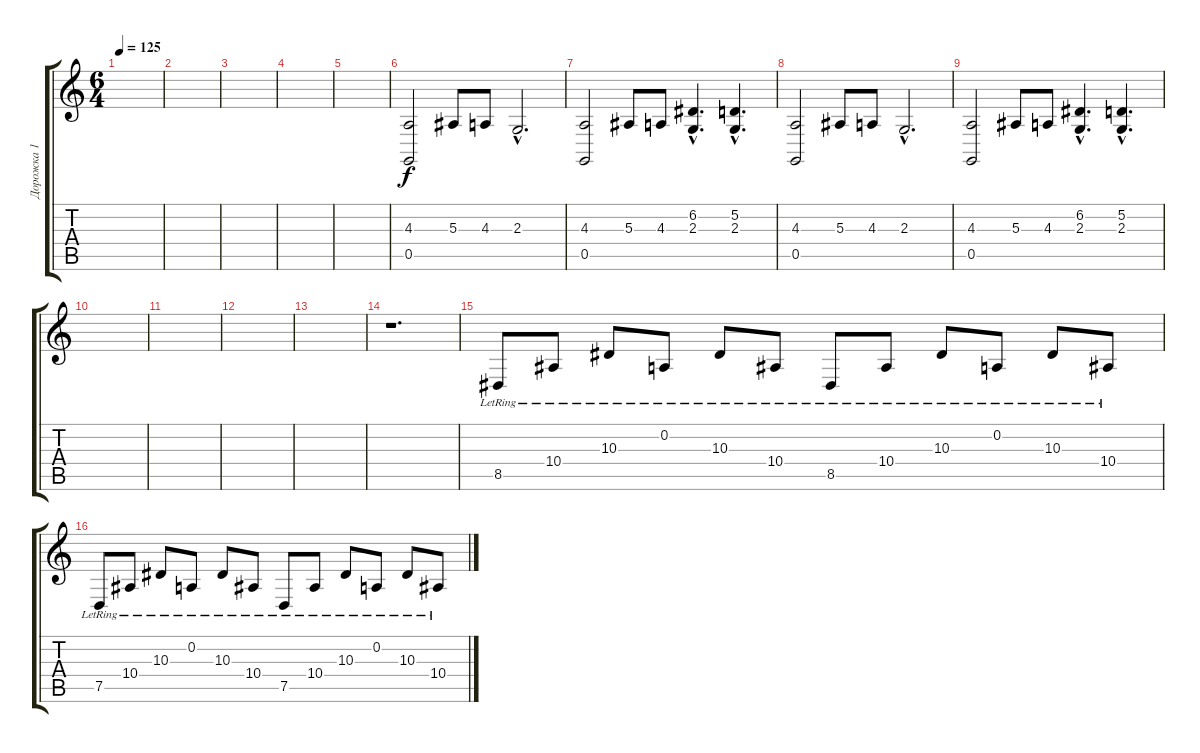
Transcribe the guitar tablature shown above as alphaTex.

\track ("Дорожка 1" "Дорожка 1") {instrument acousticgrandpiano}
\staff {score tabs}
\tuning (D4 A3 F3 C3 G2 D2) {hide}
\ts (6 4)
\tempo 125
\clef g2
\ks c
|
|
|
|
|
(4.3 0.5).2 5.3.8 4.3.8 2.3{hac}.2{d} |
(4.3 0.5).2 5.3.8 4.3.8 (6.2{hac} 2.3{hac}).4{d} (5.2{hac} 2.3{hac}).4{d} |
(4.3 0.5).2 5.3.8 4.3.8 2.3{hac}.2{d} |
(4.3 0.5).2 5.3.8 4.3.8 (6.2{hac} 2.3{hac}).4{d} (5.2{hac} 2.3{hac}).4{d} |
|
|
|
|
r.1{d} |
8.5{lr}.8 10.4{lr}.8 10.3{lr}.8 0.2{lr}.8 10.3{lr}.8 10.4{lr}.8 8.5{lr}.8 10.4{lr}.8 10.3{lr}.8 0.2{lr}.8 10.3{lr}.8 10.4{lr}.8 |
7.5{lr}.8 10.4{lr}.8 10.3{lr}.8 0.2{lr}.8 10.3{lr}.8 10.4{lr}.8 7.5{lr}.8 10.4{lr}.8 10.3{lr}.8 0.2{lr}.8 10.3{lr}.8 10.4{lr}.8
